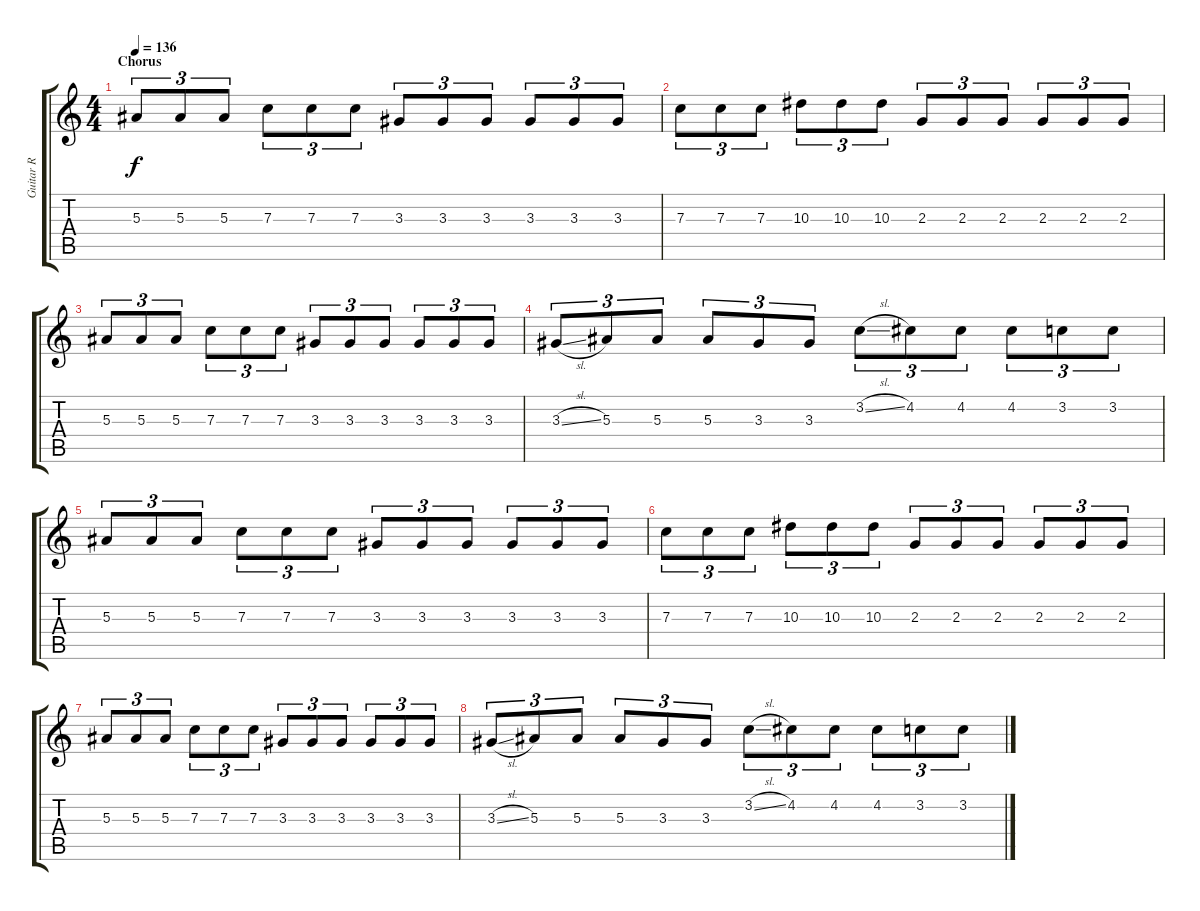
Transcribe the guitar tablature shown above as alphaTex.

\track ("Guitar R" "Guitar R") {instrument distortionguitar}
\staff {score tabs}
\tuning (D4 A3 F3 C3 G2 C2) {hide}
\ts (4 4)
\section ("" "Chorus")
\tempo 136
\clef g2
\ks c
5.3.8{tu (3 2) dy f} 5.3.8{tu (3 2)} 5.3.8{tu (3 2)} 7.3.8{tu (3 2)} 7.3.8{tu (3 2)} 7.3.8{tu (3 2)} 3.3.8{tu (3 2)} 3.3.8{tu (3 2)} 3.3.8{tu (3 2)} 3.3.8{tu (3 2)} 3.3.8{tu (3 2)} 3.3.8{tu (3 2)} |
7.3.8{tu (3 2)} 7.3.8{tu (3 2)} 7.3.8{tu (3 2)} 10.3.8{tu (3 2)} 10.3.8{tu (3 2)} 10.3.8{tu (3 2)} 2.3.8{tu (3 2)} 2.3.8{tu (3 2)} 2.3.8{tu (3 2)} 2.3.8{tu (3 2)} 2.3.8{tu (3 2)} 2.3.8{tu (3 2)} |
5.3.8{tu (3 2)} 5.3.8{tu (3 2)} 5.3.8{tu (3 2)} 7.3.8{tu (3 2)} 7.3.8{tu (3 2)} 7.3.8{tu (3 2)} 3.3.8{tu (3 2)} 3.3.8{tu (3 2)} 3.3.8{tu (3 2)} 3.3.8{tu (3 2)} 3.3.8{tu (3 2)} 3.3.8{tu (3 2)} |
3.3{sl}.8{tu (3 2)} 5.3.8{tu (3 2)} 5.3.8{tu (3 2)} 5.3.8{tu (3 2)} 3.3.8{tu (3 2)} 3.3.8{tu (3 2)} 3.2{sl}.8{tu (3 2)} 4.2.8{tu (3 2)} 4.2.8{tu (3 2)} 4.2.8{tu (3 2)} 3.2.8{tu (3 2)} 3.2.8{tu (3 2)} |
5.3.8{tu (3 2)} 5.3.8{tu (3 2)} 5.3.8{tu (3 2)} 7.3.8{tu (3 2)} 7.3.8{tu (3 2)} 7.3.8{tu (3 2)} 3.3.8{tu (3 2)} 3.3.8{tu (3 2)} 3.3.8{tu (3 2)} 3.3.8{tu (3 2)} 3.3.8{tu (3 2)} 3.3.8{tu (3 2)} |
7.3.8{tu (3 2)} 7.3.8{tu (3 2)} 7.3.8{tu (3 2)} 10.3.8{tu (3 2)} 10.3.8{tu (3 2)} 10.3.8{tu (3 2)} 2.3.8{tu (3 2)} 2.3.8{tu (3 2)} 2.3.8{tu (3 2)} 2.3.8{tu (3 2)} 2.3.8{tu (3 2)} 2.3.8{tu (3 2)} |
5.3.8{tu (3 2)} 5.3.8{tu (3 2)} 5.3.8{tu (3 2)} 7.3.8{tu (3 2)} 7.3.8{tu (3 2)} 7.3.8{tu (3 2)} 3.3.8{tu (3 2)} 3.3.8{tu (3 2)} 3.3.8{tu (3 2)} 3.3.8{tu (3 2)} 3.3.8{tu (3 2)} 3.3.8{tu (3 2)} |
3.3{sl}.8{tu (3 2)} 5.3.8{tu (3 2)} 5.3.8{tu (3 2)} 5.3.8{tu (3 2)} 3.3.8{tu (3 2)} 3.3.8{tu (3 2)} 3.2{sl}.8{tu (3 2)} 4.2.8{tu (3 2)} 4.2.8{tu (3 2)} 4.2.8{tu (3 2)} 3.2.8{tu (3 2)} 3.2.8{tu (3 2)}
